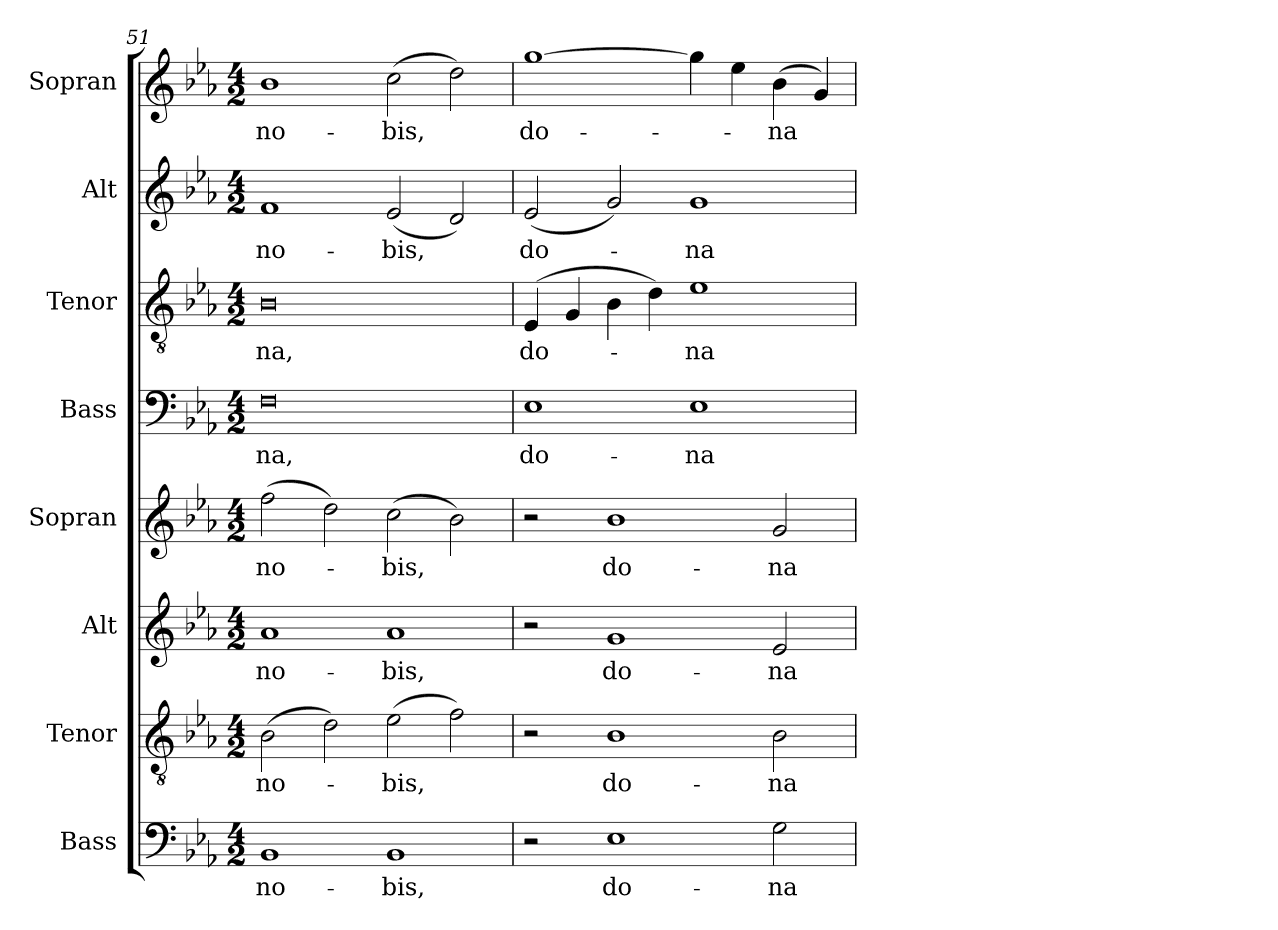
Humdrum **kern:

**kern	**text	**kern	**text	**kern	**text	**kern	**text	**kern	**text	**kern	**text	**kern	**text	**kern	**text
*part8	*part8	*part7	*part7	*part6	*part6	*part5	*part5	*part4	*part4	*part3	*part3	*part2	*part2	*part1	*part1
*staff8	*staff8	*staff7	*staff7	*staff6	*staff6	*staff5	*staff5	*staff4	*staff4	*staff3	*staff3	*staff2	*staff2	*staff1	*staff1
*I"Bass	*	*I"Tenor	*	*I"Alt	*	*I"Sopran	*	*I"Bass	*	*I"Tenor	*	*I"Alt	*	*I"Sopran	*
*I'B.	*	*I'T.	*	*I'A.	*	*I'S.	*	*I'B.	*	*I'T.	*	*I'A.	*	*I'S.	*
*clefF4	*	*clefGv2	*	*clefG2	*	*clefG2	*	*clefF4	*	*clefGv2	*	*clefG2	*	*clefG2	*
*k[b-e-a-]	*	*k[b-e-a-]	*	*k[b-e-a-]	*	*k[b-e-a-]	*	*k[b-e-a-]	*	*k[b-e-a-]	*	*k[b-e-a-]	*	*k[b-e-a-]	*
*E-:	*	*E-:	*	*E-:	*	*E-:	*	*E-:	*	*E-:	*	*E-:	*	*E-:	*
*M4/2	*	*M4/2	*	*M4/2	*	*M4/2	*	*M4/2	*	*M4/2	*	*M4/2	*	*M4/2	*
=51	=51	=51	=51	=51	=51	=51	=51	=51	=51	=51	=51	=51	=51	=51	=51
!	!LO:LY:b	!	!LO:LY:b	!	!LO:LY:b	!	!LO:LY:b	!	!LO:LY:b	!	!LO:LY:b	!	!LO:LY:b	!	!LO:LY:b
1BB-	no-	(>2B-\	no-	1a-	no-	(>2ff\	no-	0F	-na,	0B-	-na,	1f	no-	1b-	no-
.	.	2d\)	.	.	.	2dd\)	.	.	.	.	.	.	.	.	.
!	!LO:LY:b	!	!LO:LY:b	!	!LO:LY:b	!	!LO:LY:b	!	!	!	!	!	!LO:LY:b	!	!LO:LY:b
1BB-	-bis,	(>2e-\	-bis,	1a-	-bis,	(>2cc\	-bis,	.	.	.	.	(<2e-/	-bis,	(>2cc\	-bis,
.	.	2f\)	.	.	.	2b-\)	.	.	.	.	.	2d/)	.	2dd\)	.
!!LO:LB:g=z
=52	=52	=52	=52	=52	=52	=52	=52	=52	=52	=52	=52	=52	=52	=52	=52
!	!	!	!	!	!	!	!	!	!LO:LY:b	!	!LO:LY:b	!	!LO:LY:b	!	!LO:LY:b
2r	.	2r	.	2r	.	2r	.	1E-	do-	(4E-/	do-	(<2e-/	do-	[1gg	do-
.	.	.	.	.	.	.	.	.	.	4G/	.	.	.	.	.
!	!LO:LY:b	!	!LO:LY:b	!	!LO:LY:b	!	!LO:LY:b	!	!	!	!	!	!	!	!
1E-	do-	1B-	do-	1g	do-	1b-	do-	.	.	4B-\	.	2g/)	.	.	.
.	.	.	.	.	.	.	.	.	.	4d\)	.	.	.	.	.
!	!	!	!	!	!	!	!	!	!LO:LY:b	!	!LO:LY:b	!	!LO:LY:b	!	!
.	.	.	.	.	.	.	.	1E-	-na	1e-	-na	1g	-na	4gg\]	.
.	.	.	.	.	.	.	.	.	.	.	.	.	.	4ee-\	.
!	!LO:LY:b	!	!LO:LY:b	!	!LO:LY:b	!	!LO:LY:b	!	!	!	!	!	!	!	!LO:LY:b
2G\	-na	2B-\	-na	2e-/	-na	2g/	-na	.	.	.	.	.	.	(>4b-\	-na
.	.	.	.	.	.	.	.	.	.	.	.	.	.	4g/)	.
=	=	=	=	=	=	=	=	=	=	=	=	=	=	=	=
*-	*-	*-	*-	*-	*-	*-	*-	*-	*-	*-	*-	*-	*-	*-	*-
